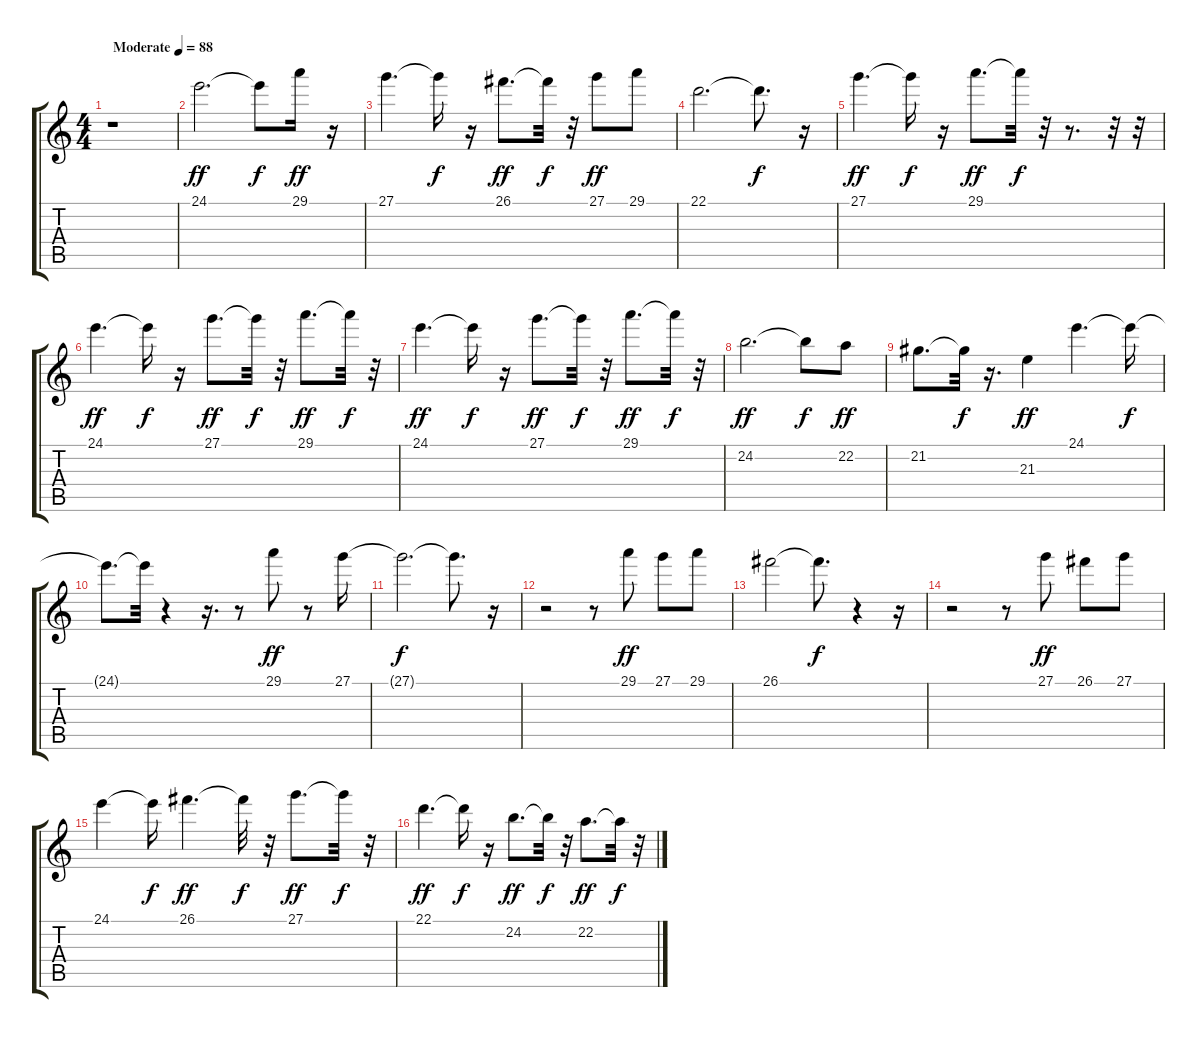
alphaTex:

\track "" {instrument sitar}
\staff {score tabs}
\tuning (E4 B3 G3 D3 A2 E2) {hide}
\ts (4 4)
\tempo (88 "Moderate")
\clef g2
\ks c
r.1{dy ff instrument sitar} |
24.1.2{d} 24.1{t}.8{dy f} 29.1.16{dy ff} r.16 |
27.1.4{d} 27.1{t}.16{dy f} r.16 26.1.8{d dy ff} 26.1{t}.32{dy f} r.32 27.1.8{dy ff} 29.1.8 |
22.1.2{d} 22.1{t}.8{d dy f} r.16 |
27.1.4{d dy ff} 27.1{t}.16{dy f} r.16 29.1.8{d dy ff} 29.1{t}.32{dy f} r.32 r.8{d} r.32 r.32 |
24.1.4{d dy ff} 24.1{t}.16{dy f} r.16 27.1.8{d dy ff} 27.1{t}.32{dy f} r.32 29.1.8{d dy ff} 29.1{t}.32{dy f} r.32 |
24.1.4{d dy ff} 24.1{t}.16{dy f} r.16 27.1.8{d dy ff} 27.1{t}.32{dy f} r.32 29.1.8{d dy ff} 29.1{t}.32{dy f} r.32 |
24.2.2{d dy ff} 24.2{t}.8{dy f} 22.2.8{dy ff} |
21.2.8{d} 21.2{t}.32{dy f} r.16{d} 21.3.4{dy ff} 24.1.4{d} 24.1{t}.16{dy f} |
24.1{t}.8{d} 24.1{t}.32 r.4 r.16{d} r.8 29.1.8{dy ff} r.8 27.1.16 |
27.1{t}.2{d dy f} 27.1{t}.8{d} r.16 |
r.2 r.8 29.1.8{dy ff} 27.1.8 29.1.8 |
26.1.2 26.1{t}.8{d dy f} r.4 r.16 |
r.2 r.8 27.1.8{dy ff} 26.1.8 27.1.8 |
24.1.4 24.1{t}.16{dy f} 26.1.4{d dy ff} 26.1{t}.32{dy f} r.32 27.1.8{d dy ff} 27.1{t}.32{dy f} r.32 |
22.1.4{d dy ff} 22.1{t}.16{dy f} r.16 24.2.8{d dy ff} 24.2{t}.32{dy f} r.32 22.2.8{d dy ff} 22.2{t}.32{dy f} r.32
